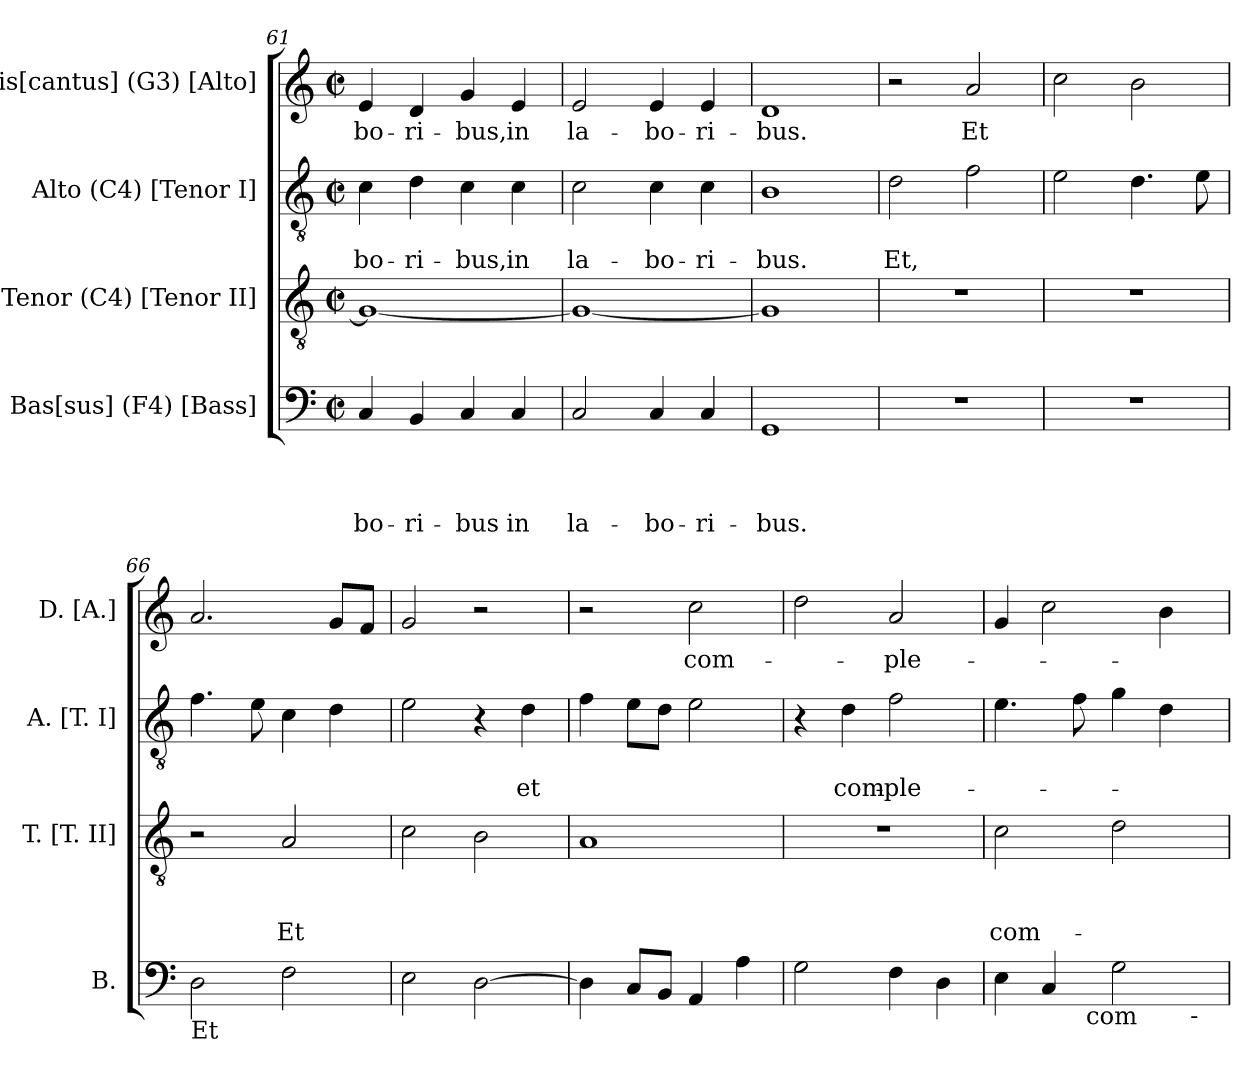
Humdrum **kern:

**kern	**text	**text	**text	**text	**kern	**text	**text	**text	**kern	**text	**text	**kern	**text
*part4	*part4	*part4	*part4	*part4	*part3	*part3	*part3	*part3	*part2	*part2	*part2	*part1	*part1
*staff4	*staff4	*staff4	*staff4	*staff4	*staff3	*staff3	*staff3	*staff3	*staff2	*staff2	*staff2	*staff1	*staff1
*I"Bas[sus] (F4) [Bass]	*	*	*	*	*I"Tenor (C4) [Tenor II]	*	*	*	*I"Alto (C4) [Tenor I]	*	*	*I"Dis[cantus] (G3) [Alto]	*
*I'B.	*	*	*	*	*I'T. [T. II]	*	*	*	*I'A. [T. I]	*	*	*I'D. [A.]	*
*clefF4	*	*	*	*	*clefGv2	*	*	*	*clefGv2	*	*	*clefG2	*
*k[]	*	*	*	*	*k[]	*	*	*	*k[]	*	*	*k[]	*
*C:	*	*	*	*	*C:	*	*	*	*C:	*	*	*C:	*
*M2/2	*	*	*	*	*M2/2	*	*	*	*M2/2	*	*	*M2/2	*
*met(c|)	*	*	*	*	*met(c|)	*	*	*	*met(c|)	*	*	*met(c|)	*
=61	=61	=61	=61	=61	=61	=61	=61	=61	=61	=61	=61	=61	=61
!	!	!	!	!LO:LY:b	!	!	!	!	!	!	!LO:LY:b	!	!LO:LY:b
4C/	.	.	.	-bo-	1G_	.	.	.	4c\	.	-bo-	4e/	-bo-
!	!	!	!	!LO:LY:b	!	!	!	!	!	!	!LO:LY:b	!	!LO:LY:b
4BB/	.	.	.	-ri-	.	.	.	.	4d\	.	-ri-	4d/	-ri-
!	!	!	!	!LO:LY:b	!	!	!	!	!	!	!LO:LY:b	!	!LO:LY:b
4C/	.	.	.	-bus	.	.	.	.	4c\	.	-bus,	4g/	-bus,
!	!	!	!	!LO:LY:b	!	!	!	!	!	!	!LO:LY:b	!	!LO:LY:b
4C/	.	.	.	in	.	.	.	.	4c\	.	in	4e/	in
=62	=62	=62	=62	=62	=62	=62	=62	=62	=62	=62	=62	=62	=62
!	!	!	!	!LO:LY:b	!	!	!	!	!	!	!LO:LY:b	!	!LO:LY:b
2C/	.	.	.	la-	1G_	.	.	.	2c\	.	la-	2e/	la-
!	!	!	!	!LO:LY:b	!	!	!	!	!	!	!LO:LY:b	!	!LO:LY:b
4C/	.	.	.	-bo-	.	.	.	.	4c\	.	-bo-	4e/	-bo-
!	!	!	!	!LO:LY:b	!	!	!	!	!	!	!LO:LY:b	!	!LO:LY:b
4C/	.	.	.	-ri-	.	.	.	.	4c\	.	-ri-	4e/	-ri-
=63	=63	=63	=63	=63	=63	=63	=63	=63	=63	=63	=63	=63	=63
!	!	!	!	!LO:LY:b	!	!	!	!	!	!	!LO:LY:b	!	!LO:LY:b
1GG	.	.	.	-bus.	1G]	.	.	.	1B	.	-bus.	1d	-bus.
!!LO:PB:g=z
=64	=64	=64	=64	=64	=64	=64	=64	=64	=64	=64	=64	=64	=64
!	!	!	!	!	!	!	!	!	!	!	!LO:LY:b	!	!
1r	.	.	.	.	1r	.	.	.	2d\	.	Et,	2r	.
!	!	!	!	!	!	!	!	!	!	!	!	!	!LO:LY:b
.	.	.	.	.	.	.	.	.	2f\	.	.	2a/	Et
=65	=65	=65	=65	=65	=65	=65	=65	=65	=65	=65	=65	=65	=65
1r	.	.	.	.	1r	.	.	.	2e\	.	.	2cc\	.
.	.	.	.	.	.	.	.	.	4.d\	.	.	2b\	.
.	.	.	.	.	.	.	.	.	8e\	.	.	.	.
=66	=66	=66	=66	=66	=66	=66	=66	=66	=66	=66	=66	=66	=66
!LO:TX:b:t=Et	!	!	!	!	!	!	!	!	!	!	!	!	!
2D\	.	.	.	.	2r	.	.	.	4.f\	.	.	2.a/	.
.	.	.	.	.	.	.	.	.	8e\	.	.	.	.
!	!	!	!	!	!	!	!	!LO:LY:b	!	!	!	!	!
2F\	.	.	.	.	2A/	.	.	Et	4c\	.	.	.	.
.	.	.	.	.	.	.	.	.	4d\	.	.	8g/L	.
.	.	.	.	.	.	.	.	.	.	.	.	8f/J	.
=67	=67	=67	=67	=67	=67	=67	=67	=67	=67	=67	=67	=67	=67
2E\	.	.	.	.	2c\	.	.	.	2e\	.	.	2g/	.
[>2D\	.	.	.	.	2B\	.	.	.	4r	.	.	2r	.
!	!	!	!	!	!	!	!	!	!	!	!LO:LY:b	!	!
.	.	.	.	.	.	.	.	.	4d\	.	et	.	.
=68	=68	=68	=68	=68	=68	=68	=68	=68	=68	=68	=68	=68	=68
4D\]	.	.	.	.	1A	.	.	.	4f\	.	.	2r	.
8C/L	.	.	.	.	.	.	.	.	8e\L	.	.	.	.
8BB/J	.	.	.	.	.	.	.	.	8d\J	.	.	.	.
!	!	!	!	!	!	!	!	!	!	!	!	!	!LO:LY:b
4AA/	.	.	.	.	.	.	.	.	2e\	.	.	2cc\	com-
4A\	.	.	.	.	.	.	.	.	.	.	.	.	.
=69	=69	=69	=69	=69	=69	=69	=69	=69	=69	=69	=69	=69	=69
2G\	.	.	.	.	1r	.	.	.	4r	.	.	2dd\	.
!	!	!	!	!	!	!	!	!	!	!	!LO:LY:b	!	!
.	.	.	.	.	.	.	.	.	4d\	.	com-	.	.
!	!	!	!	!	!	!	!	!	!	!	!LO:LY:b	!	!LO:LY:b
4F\	.	.	.	.	.	.	.	.	2f\	.	-ple-	2a/	-ple-
4D\	.	.	.	.	.	.	.	.	.	.	.	.	.
=70	=70	=70	=70	=70	=70	=70	=70	=70	=70	=70	=70	=70	=70
!	!	!	!	!	!	!	!	!LO:LY:b	!	!	!	!	!
*^	*	*	*	*	*	*	*	*	*	*	*	*	*
*	*^	*	*	*	*	*	*	*	*	*	*	*	*	*
4E\	4ryy	2..ryy	.	.	.	.	2c\	.	.	com-	4.e\	.	.	4g/	.
4C/	8ryy	.	.	.	.	.	.	.	.	.	.	.	.	2cc\	.
.	32ryy	.	.	.	.	.	.	.	.	.	8f\	.	.	.	.
!	!LO:TX:b:t=com	!	!	!	!	!	!	!	!	!	!	!	!	!	!
.	2ryy	.	.	.	.	.	.	.	.	.	.	.	.	.	.
2G\	.	.	.	.	.	.	2d\	.	.	.	4g\	.	.	.	.
.	.	.	.	.	.	.	.	.	.	.	4d\	.	.	4b\	.
!	!	!LO:TX:b:t=-	!	!	!	!	!	!	!	!	!	!	!	!	!
.	.	8ryy	.	.	.	.	.	.	.	.	.	.	.	.	.
.	16.ryy	.	.	.	.	.	.	.	.	.	.	.	.	.	.
*v	*v	*v	*	*	*	*	*	*	*	*	*	*	*	*	*
=	=	=	=	=	=	=	=	=	=	=	=	=	=
*-	*-	*-	*-	*-	*-	*-	*-	*-	*-	*-	*-	*-	*-
